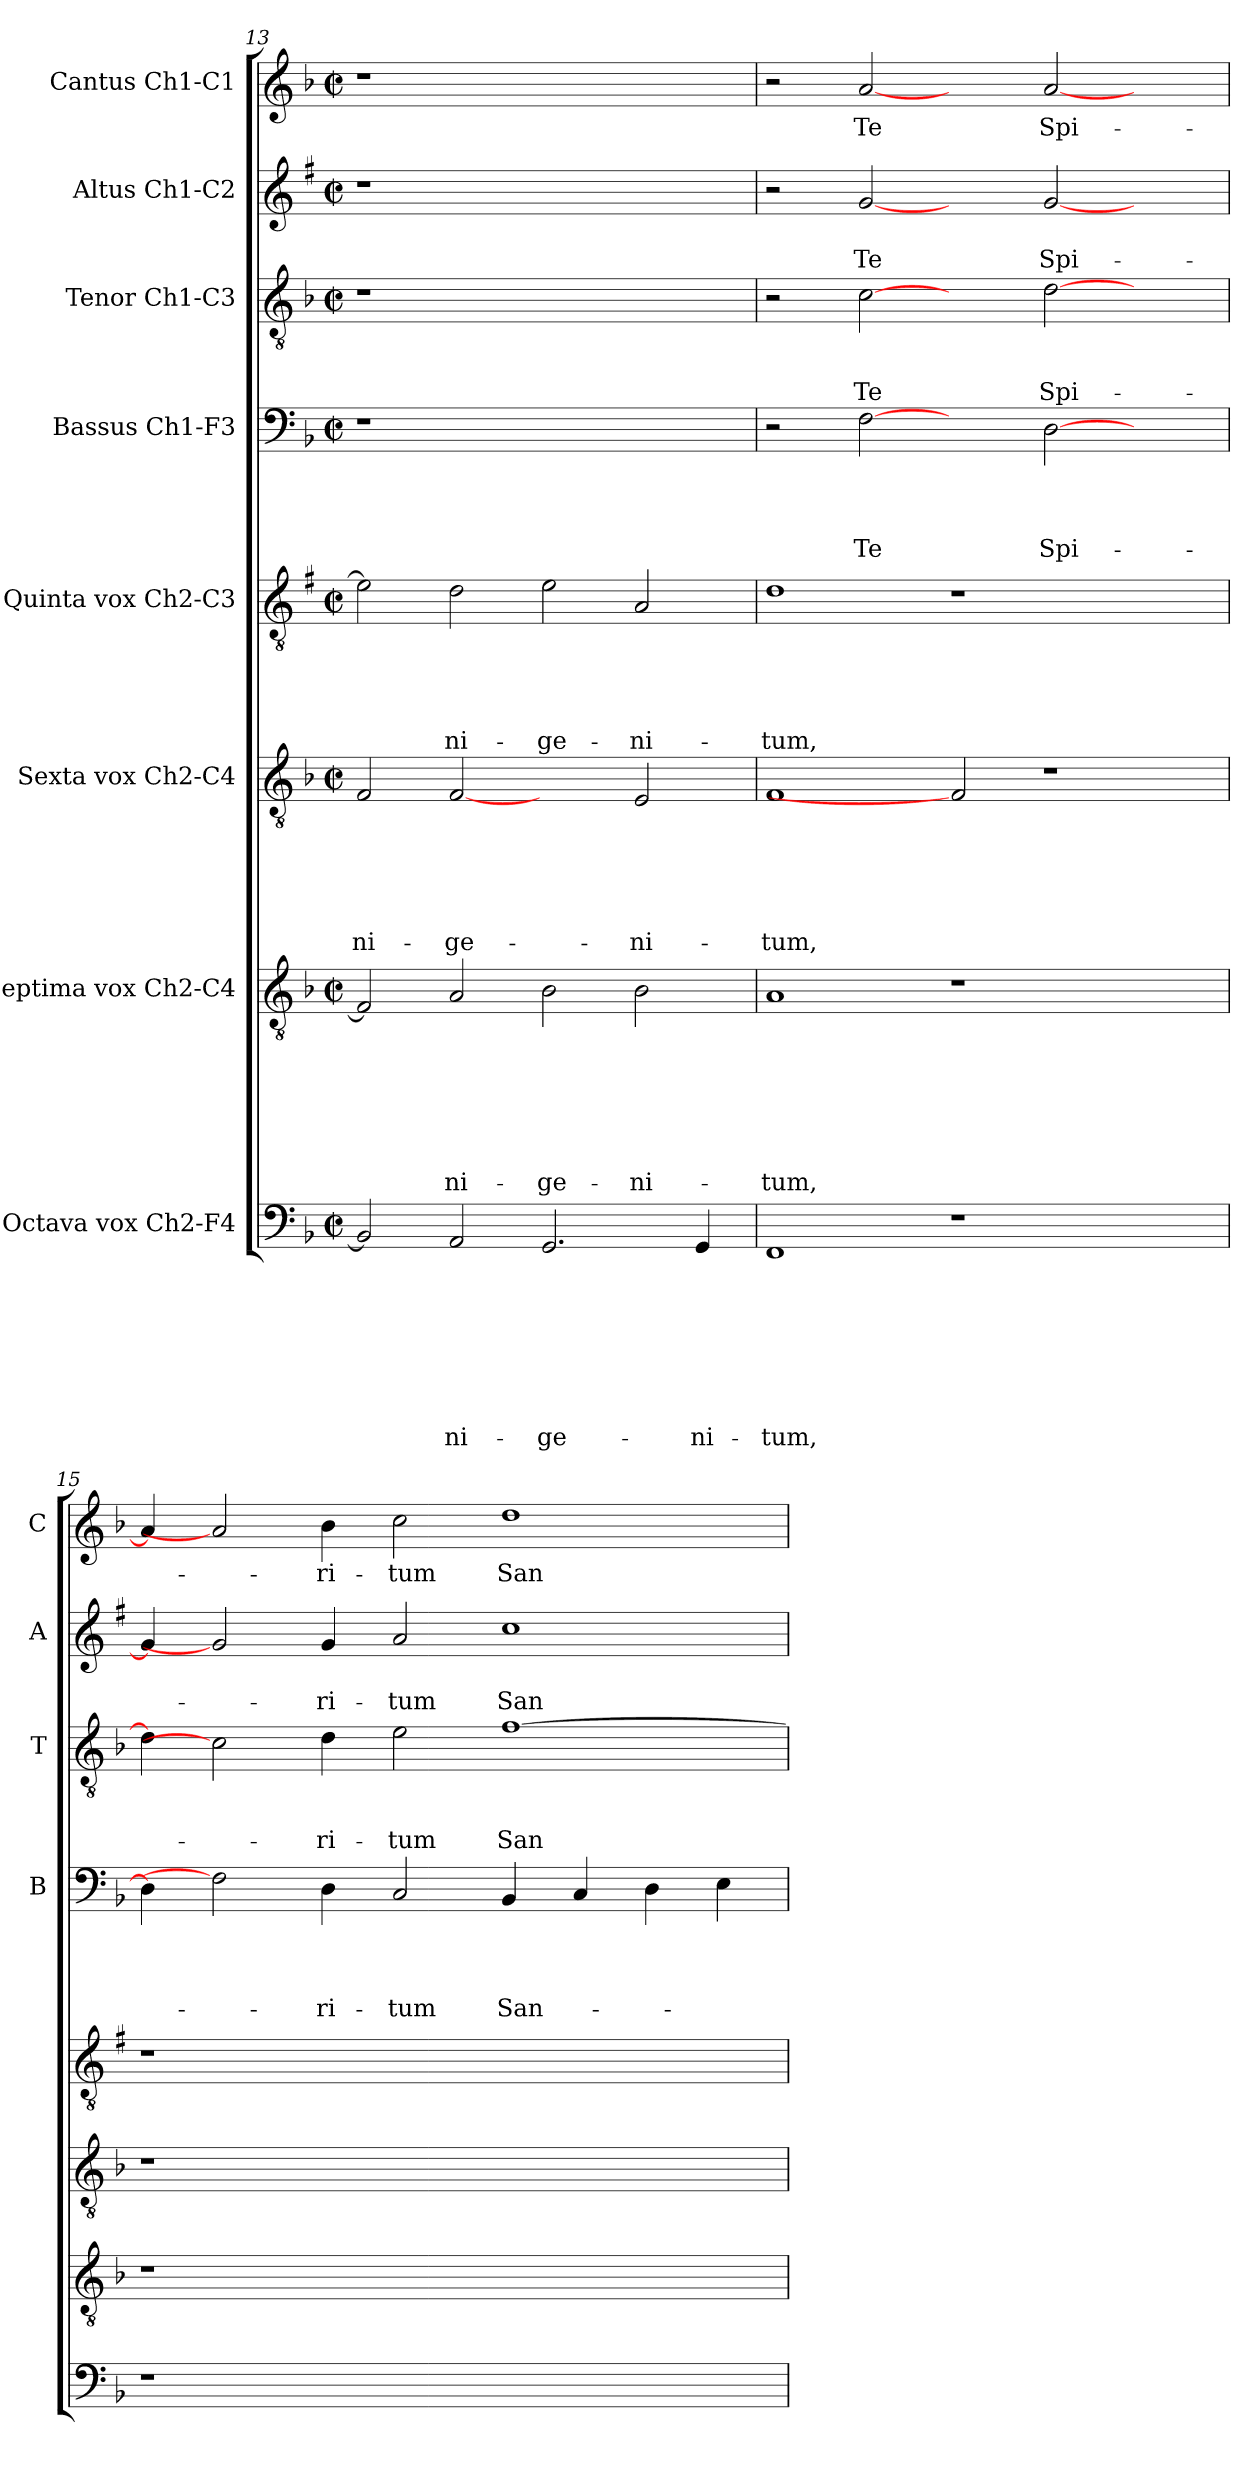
**kern	**text	**text	**text	**text	**text	**text	**text	**text	**kern	**text	**text	**text	**text	**text	**text	**text	**kern	**text	**text	**text	**text	**text	**text	**kern	**text	**text	**text	**text	**text	**kern	**text	**text	**text	**text	**kern	**text	**text	**text	**kern	**text	**text	**kern	**text
*part8	*part8	*part8	*part8	*part8	*part8	*part8	*part8	*part8	*part7	*part7	*part7	*part7	*part7	*part7	*part7	*part7	*part6	*part6	*part6	*part6	*part6	*part6	*part6	*part5	*part5	*part5	*part5	*part5	*part5	*part4	*part4	*part4	*part4	*part4	*part3	*part3	*part3	*part3	*part2	*part2	*part2	*part1	*part1
*staff8	*staff8	*staff8	*staff8	*staff8	*staff8	*staff8	*staff8	*staff8	*staff7	*staff7	*staff7	*staff7	*staff7	*staff7	*staff7	*staff7	*staff6	*staff6	*staff6	*staff6	*staff6	*staff6	*staff6	*staff5	*staff5	*staff5	*staff5	*staff5	*staff5	*staff4	*staff4	*staff4	*staff4	*staff4	*staff3	*staff3	*staff3	*staff3	*staff2	*staff2	*staff2	*staff1	*staff1
*I"Octava vox Ch2-F4	*	*	*	*	*	*	*	*	*I"Septima vox Ch2-C4	*	*	*	*	*	*	*	*I"Sexta vox Ch2-C4	*	*	*	*	*	*	*I"Quinta vox Ch2-C3	*	*	*	*	*	*I"Bassus Ch1-F3	*	*	*	*	*I"Tenor Ch1-C3	*	*	*	*I"Altus Ch1-C2	*	*	*I"Cantus Ch1-C1	*
*	*	*	*	*	*	*	*	*	*	*	*	*	*	*	*	*	*	*	*	*	*	*	*	*	*	*	*	*	*	*I'B	*	*	*	*	*I'T	*	*	*	*I'A	*	*	*I'C	*
*clefF4	*	*	*	*	*	*	*	*	*clefGv2	*	*	*	*	*	*	*	*clefGv2	*	*	*	*	*	*	*clefGv2	*	*	*	*	*	*clefF4	*	*	*	*	*clefGv2	*	*	*	*clefG2	*	*	*clefG2	*
*	*	*	*	*	*	*	*	*	*	*	*	*	*	*	*	*	*	*	*	*	*	*	*	*ITrd1c2	*	*	*	*	*	*	*	*	*	*	*	*	*	*	*ITrd1c2	*	*	*	*
*k[b-]	*	*	*	*	*	*	*	*	*k[b-]	*	*	*	*	*	*	*	*k[b-]	*	*	*	*	*	*	*k[b-]	*	*	*	*	*	*k[b-]	*	*	*	*	*k[b-]	*	*	*	*k[b-]	*	*	*k[b-]	*
*F:	*	*	*	*	*	*	*	*	*F:	*	*	*	*	*	*	*	*F:	*	*	*	*	*	*	*F:	*	*	*	*	*	*F:	*	*	*	*	*F:	*	*	*	*F:	*	*	*F:	*
*M2/2	*	*	*	*	*	*	*	*	*M2/2	*	*	*	*	*	*	*	*M2/2	*	*	*	*	*	*	*M2/2	*	*	*	*	*	*M2/2	*	*	*	*	*M2/2	*	*	*	*M2/2	*	*	*M2/2	*
*met(c|)	*	*	*	*	*	*	*	*	*met(c|)	*	*	*	*	*	*	*	*met(c|)	*	*	*	*	*	*	*met(c|)	*	*	*	*	*	*met(c|)	*	*	*	*	*met(c|)	*	*	*	*met(c|)	*	*	*met(c|)	*
=13	=13	=13	=13	=13	=13	=13	=13	=13	=13	=13	=13	=13	=13	=13	=13	=13	=13	=13	=13	=13	=13	=13	=13	=13	=13	=13	=13	=13	=13	=13	=13	=13	=13	=13	=13	=13	=13	=13	=13	=13	=13	=13	=13
!	!	!	!	!	!	!	!	!	!	!	!	!	!	!	!	!	!	!	!	!	!	!	!LO:LY:b	!	!	!	!	!	!	!	!	!	!	!	!	!	!	!	!	!	!	!	!
2BB-/]	.	.	.	.	.	.	.	.	2F/]	.	.	.	.	.	.	.	2F/	.	.	.	.	.	-ni-	2d\]	.	.	.	.	.	1r	.	.	.	.	1r	.	.	.	1r	.	.	1r	.
!	!	!	!	!	!	!	!	!LO:LY:b	!	!	!	!	!	!	!	!LO:LY:b	!	!	!	!	!	!	!LO:LY:b	!	!	!	!	!	!LO:LY:b	!	!	!	!	!	!	!	!	!	!	!	!	!	!
2AA/	.	.	.	.	.	.	.	-ni-	2A/	.	.	.	.	.	.	-ni-	[2F	.	.	.	.	.	-ge-	2c\	.	.	.	.	-ni-	.	.	.	.	.	.	.	.	.	.	.	.	.	.
!	!	!	!	!	!	!	!	!LO:LY:b	!	!	!	!	!	!	!	!LO:LY:b	!	!	!	!	!	!	!	!	!	!	!	!	!LO:LY:b	!	!	!	!	!	!	!	!	!	!	!	!	!	!
2.GG/	.	.	.	.	.	.	.	-ge-	2B-\	.	.	.	.	.	.	-ge-	2ryy	.	.	.	.	.	.	2d\	.	.	.	.	-ge-	1ryy	.	.	.	.	1ryy	.	.	.	1ryy	.	.	1ryy	.
!	!	!	!	!	!	!	!	!	!	!	!	!	!	!	!	!LO:LY:b	!	!	!	!	!	!	!LO:LY:b	!	!	!	!	!	!LO:LY:b	!	!	!	!	!	!	!	!	!	!	!	!	!	!
.	.	.	.	.	.	.	.	.	2B-\	.	.	.	.	.	.	-ni-	2E/	.	.	.	.	.	-ni-	2G/	.	.	.	.	-ni-	.	.	.	.	.	.	.	.	.	.	.	.	.	.
!	!	!	!	!	!	!	!	!LO:LY:b	!	!	!	!	!	!	!	!	!	!	!	!	!	!	!	!	!	!	!	!	!	!	!	!	!	!	!	!	!	!	!	!	!	!	!
4GG/	.	.	.	.	.	.	.	-ni-	.	.	.	.	.	.	.	.	.	.	.	.	.	.	.	.	.	.	.	.	.	.	.	.	.	.	.	.	.	.	.	.	.	.	.
=14	=14	=14	=14	=14	=14	=14	=14	=14	=14	=14	=14	=14	=14	=14	=14	=14	=14	=14	=14	=14	=14	=14	=14	=14	=14	=14	=14	=14	=14	=14	=14	=14	=14	=14	=14	=14	=14	=14	=14	=14	=14	=14	=14
!	!	!	!	!	!	!	!	!LO:LY:b	!	!	!	!	!	!	!	!LO:LY:b	!	!	!	!	!	!	!LO:LY:b	!	!	!	!	!	!LO:LY:b	!	!	!	!	!	!	!	!	!	!	!	!	!	!
1FF	.	.	.	.	.	.	.	-tum,	1A	.	.	.	.	.	.	-tum,	1F	.	.	.	.	.	-tum,	1c	.	.	.	.	-tum,	2r	.	.	.	.	2r	.	.	.	2r	.	.	2r	.
!	!	!	!	!	!	!	!	!	!	!	!	!	!	!	!	!	!	!	!	!	!	!	!	!	!	!	!	!	!	!	!	!	!	!LO:LY:b	!	!	!	!LO:LY:b	!	!	!LO:LY:b	!	!LO:LY:b
.	.	.	.	.	.	.	.	.	.	.	.	.	.	.	.	.	.	.	.	.	.	.	.	.	.	.	.	.	.	[2F	.	.	.	Te	[2c	.	.	Te	[2f	.	Te	[2a	Te
1r	.	.	.	.	.	.	.	.	1r	.	.	.	.	.	.	.	2F]	.	.	.	.	.	.	1r	.	.	.	.	.	2ryy	.	.	.	.	2ryy	.	.	.	2ryy	.	.	2ryy	.
!	!	!	!	!	!	!	!	!	!	!	!	!	!	!	!	!	!	!	!	!	!	!	!	!	!	!	!	!	!	!	!	!	!	!LO:LY:b	!	!	!	!LO:LY:b	!	!	!LO:LY:b	!	!LO:LY:b
.	.	.	.	.	.	.	.	.	.	.	.	.	.	.	.	.	1r	.	.	.	.	.	.	.	.	.	.	.	.	[2D\	.	.	.	Spi-	[2d\	.	.	Spi-	[2f/	.	Spi-	[2a/	Spi-
2ryy	.	.	.	.	.	.	.	.	2ryy	.	.	.	.	.	.	.	.	.	.	.	.	.	.	2ryy	.	.	.	.	.	2ryy	.	.	.	.	2ryy	.	.	.	2ryy	.	.	2ryy	.
=15	=15	=15	=15	=15	=15	=15	=15	=15	=15	=15	=15	=15	=15	=15	=15	=15	=15	=15	=15	=15	=15	=15	=15	=15	=15	=15	=15	=15	=15	=15	=15	=15	=15	=15	=15	=15	=15	=15	=15	=15	=15	=15	=15
1r	.	.	.	.	.	.	.	.	1r	.	.	.	.	.	.	.	1r	.	.	.	.	.	.	1r	.	.	.	.	.	4D\]	.	.	.	.	4d\]	.	.	.	4f/]	.	.	4a/]	.
.	.	.	.	.	.	.	.	.	.	.	.	.	.	.	.	.	.	.	.	.	.	.	.	.	.	.	.	.	.	2F]	.	.	.	.	2c]	.	.	.	2f]	.	.	2a]	.
!	!	!	!	!	!	!	!	!	!	!	!	!	!	!	!	!	!	!	!	!	!	!	!	!	!	!	!	!	!	!	!	!	!	!LO:LY:b	!	!	!	!LO:LY:b	!	!	!LO:LY:b	!	!LO:LY:b
.	.	.	.	.	.	.	.	.	.	.	.	.	.	.	.	.	.	.	.	.	.	.	.	.	.	.	.	.	.	4D\	.	.	.	-ri-	4d\	.	.	-ri-	4f/	.	-ri-	4b-\	-ri-
!	!	!	!	!	!	!	!	!	!	!	!	!	!	!	!	!	!	!	!	!	!	!	!	!	!	!	!	!	!	!	!	!	!	!LO:LY:b	!	!	!	!LO:LY:b	!	!	!LO:LY:b	!	!LO:LY:b
1.ryy	.	.	.	.	.	.	.	.	1.ryy	.	.	.	.	.	.	.	1.ryy	.	.	.	.	.	.	1.ryy	.	.	.	.	.	2C/	.	.	.	-tum	2e\	.	.	-tum	2g/	.	-tum	2cc\	-tum
!	!	!	!	!	!	!	!	!	!	!	!	!	!	!	!	!	!	!	!	!	!	!	!	!	!	!	!	!	!	!	!	!	!	!LO:LY:b	!	!	!	!LO:LY:b	!	!	!LO:LY:b	!	!LO:LY:b
.	.	.	.	.	.	.	.	.	.	.	.	.	.	.	.	.	.	.	.	.	.	.	.	.	.	.	.	.	.	4BB-/	.	.	.	San-	[1f	.	.	San-	1b-	.	San-	1dd	San-
.	.	.	.	.	.	.	.	.	.	.	.	.	.	.	.	.	.	.	.	.	.	.	.	.	.	.	.	.	.	4C/	.	.	.	.	.	.	.	.	.	.	.	.	.
.	.	.	.	.	.	.	.	.	.	.	.	.	.	.	.	.	.	.	.	.	.	.	.	.	.	.	.	.	.	4D\	.	.	.	.	.	.	.	.	.	.	.	.	.
.	.	.	.	.	.	.	.	.	.	.	.	.	.	.	.	.	.	.	.	.	.	.	.	.	.	.	.	.	.	4E\	.	.	.	.	.	.	.	.	.	.	.	.	.
=	=	=	=	=	=	=	=	=	=	=	=	=	=	=	=	=	=	=	=	=	=	=	=	=	=	=	=	=	=	=	=	=	=	=	=	=	=	=	=	=	=	=	=
*-	*-	*-	*-	*-	*-	*-	*-	*-	*-	*-	*-	*-	*-	*-	*-	*-	*-	*-	*-	*-	*-	*-	*-	*-	*-	*-	*-	*-	*-	*-	*-	*-	*-	*-	*-	*-	*-	*-	*-	*-	*-	*-	*-
